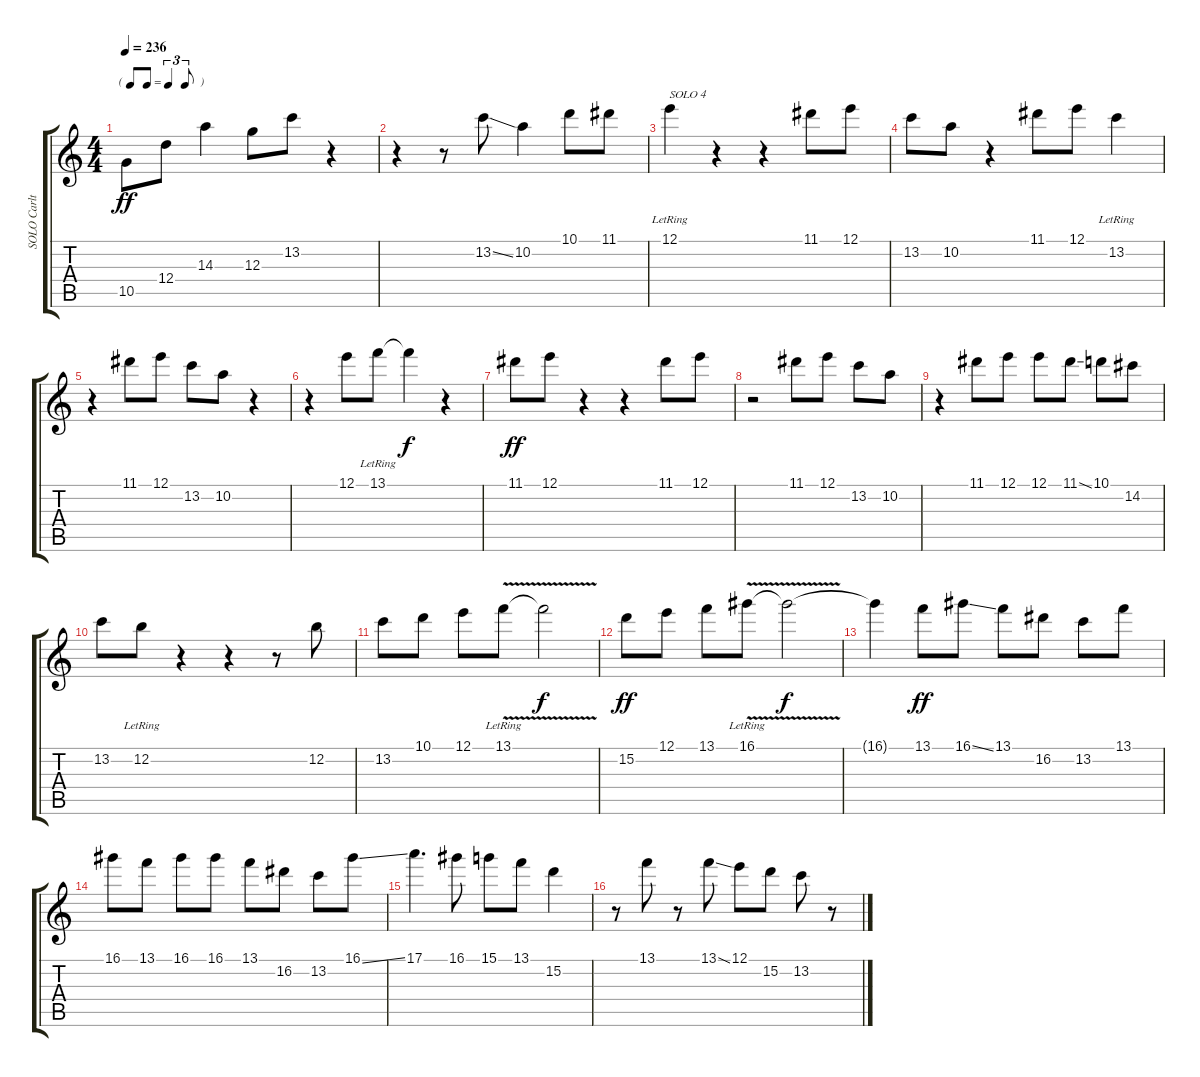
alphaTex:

\track ("SOLO Carlton" "SOLO Carlt") {instrument acousticguitarnylon}
\staff {score tabs}
\tuning (E4 B3 G3 D3 A2 E2) {hide}
\ts (4 4)
\tf triplet8th
\tempo 236
\clef g2
\ks c
10.5.8{dy ff} 12.4.8 14.3.4 12.3.8 13.2.8 r.4 |
r.4 r.8 13.2{ss}.8 10.2.4 10.1.8 11.1.8 |
12.1{lr}.4{txt "SOLO 4"} r.4 r.4 11.1.8 12.1.8 |
13.2.8 10.2.8 r.4 11.1.8 12.1.8 13.2{lr}.4 |
r.4 11.1.8 12.1.8 13.2.8 10.2.8 r.4 |
r.4 12.1.8 13.1{lr}.8 13.1{t}.4{dy f} r.4 |
11.1.8{dy ff} 12.1.8 r.4 r.4 11.1.8 12.1.8 |
r.2 11.1.8 12.1.8 13.2.8 10.2.8 |
r.4 11.1.8 12.1.8 12.1.8 11.1{ss}.8 10.1.8 14.2.8 |
13.2.8 12.2{lr}.8 r.4 r.4 r.8 12.2.8 |
13.2.8 10.1.8 12.1.8 13.1{v lr}.8 13.1{t}.2{dy f} |
15.2.8{dy ff} 12.1.8 13.1.8 16.1{v lr}.8 16.1{t}.2{dy f} |
16.1{t}.4 13.1.8{dy ff} 16.1{ss}.8 13.1.8 16.2.8 13.2.8 13.1.8 |
16.1.8 13.1.8 16.1.8 16.1.8 13.1.8 16.2.8 13.2.8 16.1{ss}.8 |
17.1.4{d} 16.1.8 15.1.8 13.1.8 15.2.4 |
r.8 13.1.8 r.8 13.1{ss}.8 12.1.8 15.2.8 13.2.8 r.8
